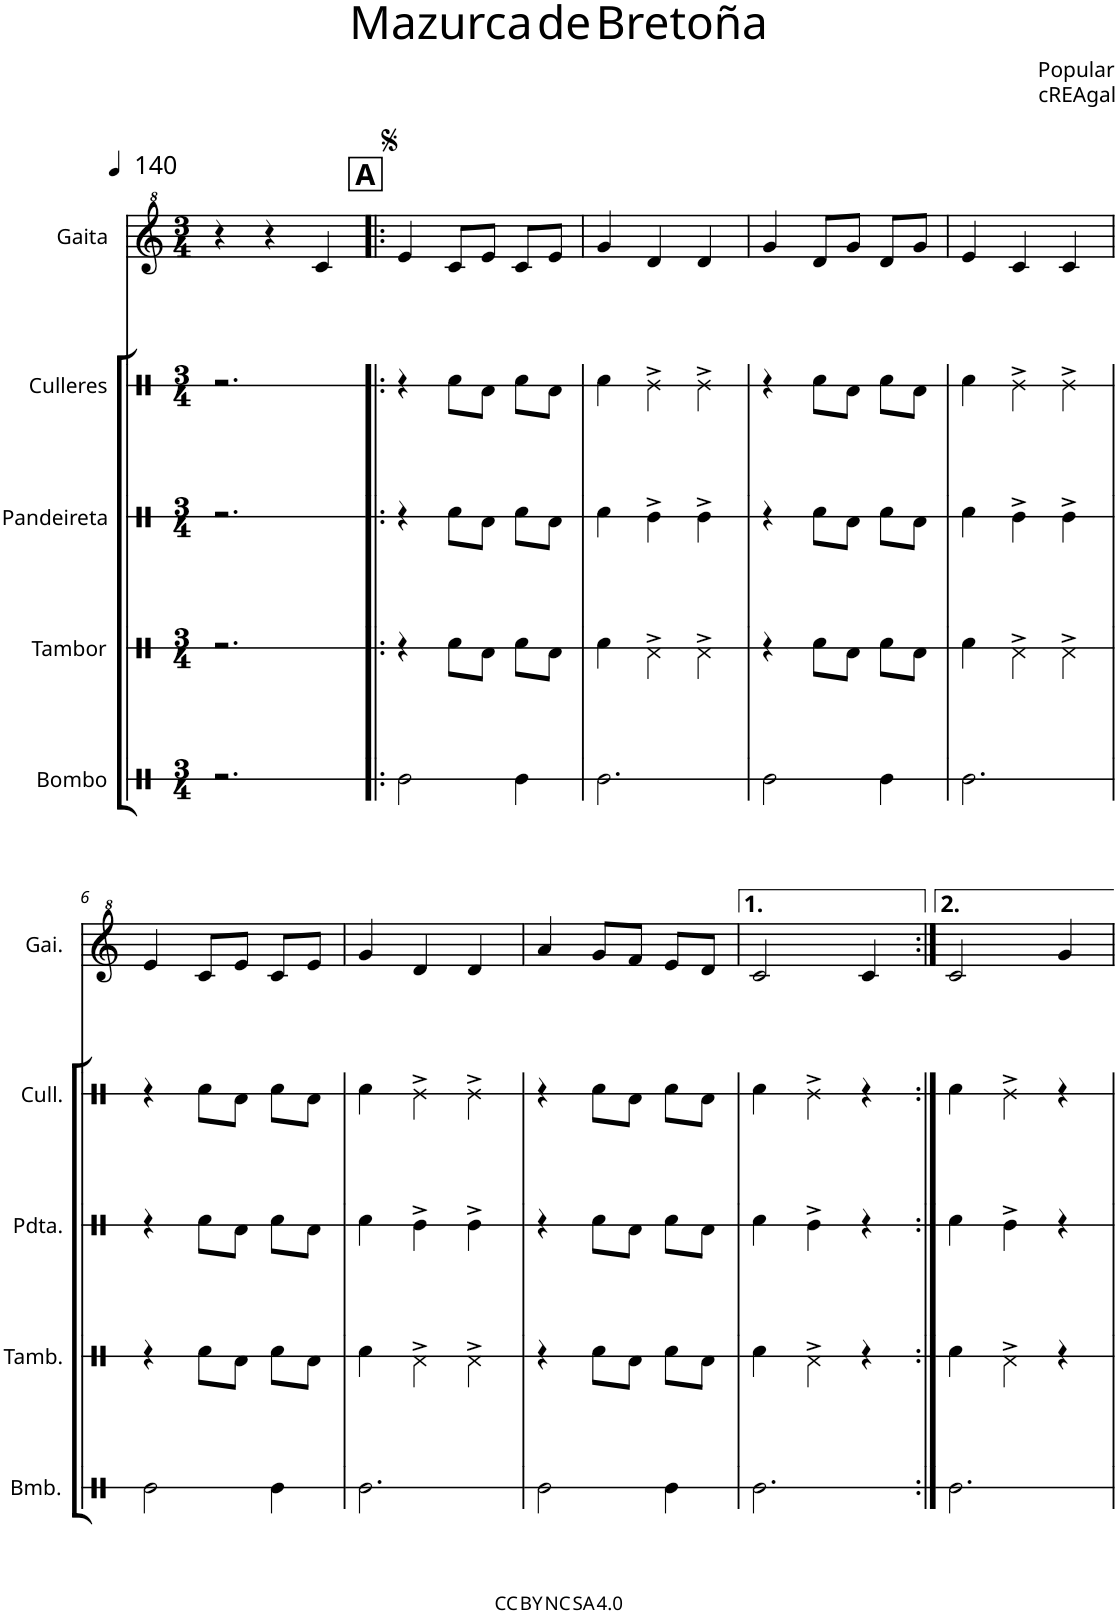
**kern	**kern	**kern	**kern	**kern
*part5	*part4	*part3	*part2	*part1
*staff5	*staff4	*staff3	*staff2	*staff1
*I"Bombo	*I"Tambor	*I"Pandeireta	*I"Culleres	*I"Gaita
*I'Bmb.	*I'Tamb.	*I'Pdta.	*I'Cull.	*I'Gai.
*stria1	*stria1	*stria1	*stria1	*
*clefX	*clefX	*clefX	*clefX	*clefG^2
*	*	*	*	*Trd1c2
*k[]	*k[]	*k[]	*k[]	*k[]
*M3/4	*M3/4	*M3/4	*M3/4	*M3/4
*MM140	*MM140	*MM140	*MM140	*MM140
=1	=1	=1	=1	=1
2.r	2.r	2.r	2.r	4r
.	.	.	.	4r
.	.	.	.	4cc/
!!LO:REH:place=s1:a:B:cj:fs=14:t=A
=2!|:	=2!|:	=2!|:	=2!|:	=2!|:
2Re\	4r	4r	4r	4ee/
.	8Rf\L	8Rf\L	8Rf\L	8cc/L
.	8Rd\J	8Rd\J	8Rd\J	8ee/J
4Re\	8Rf\L	8Rf\L	8Rf\L	8cc/L
.	8Rd\J	8Rd\J	8Rd\J	8ee/J
=3	=3	=3	=3	=3
2.Re\	4Rf\	4Rf\	4Rf\	4gg/
.	4Rd^\	4Re^>\	4Re^>\	4dd/
.	4Rd^\	4Re^>\	4Re^>\	4dd/
=4	=4	=4	=4	=4
2Re\	4r	4r	4r	4gg/
.	8Rf\L	8Rf\L	8Rf\L	8dd/L
.	8Rd\J	8Rd\J	8Rd\J	8gg/J
4Re\	8Rf\L	8Rf\L	8Rf\L	8dd/L
.	8Rd\J	8Rd\J	8Rd\J	8gg/J
=5	=5	=5	=5	=5
2.Re\	4Rf\	4Rf\	4Rf\	4ee/
.	4Rd^\	4Re^>\	4Re^>\	4cc/
.	4Rd^\	4Re^>\	4Re^>\	4cc/
!!LO:LB:g=z
=6	=6	=6	=6	=6
2Re\	4r	4r	4r	4ee/
.	8Rf\L	8Rf\L	8Rf\L	8cc/L
.	8Rd\J	8Rd\J	8Rd\J	8ee/J
4Re\	8Rf\L	8Rf\L	8Rf\L	8cc/L
.	8Rd\J	8Rd\J	8Rd\J	8ee/J
=7	=7	=7	=7	=7
2.Re\	4Rf\	4Rf\	4Rf\	4gg/
.	4Rd^\	4Re^>\	4Re^>\	4dd/
.	4Rd^\	4Re^>\	4Re^>\	4dd/
=8	=8	=8	=8	=8
2Re\	4r	4r	4r	4aa/
.	8Rf\L	8Rf\L	8Rf\L	8gg/L
.	8Rd\J	8Rd\J	8Rd\J	8ff/J
4Re\	8Rf\L	8Rf\L	8Rf\L	8ee/L
.	8Rd\J	8Rd\J	8Rd\J	8dd/J
=9	=9	=9	=9	=9
2.Re\	4Rf\	4Rf\	4Rf\	2cc/
.	4Rd^\	4Re^>\	4Re^>\	.
.	4r	4r	4r	4cc/
=10:|!	=10:|!	=10:|!	=10:|!	=10:|!
2.Re\	4Rf\	4Rf\	4Rf\	2cc/
.	4Rd^\	4Re^>\	4Re^>\	.
.	4r	4r	4r	4gg/
=	=	=	=	=
*-	*-	*-	*-	*-
